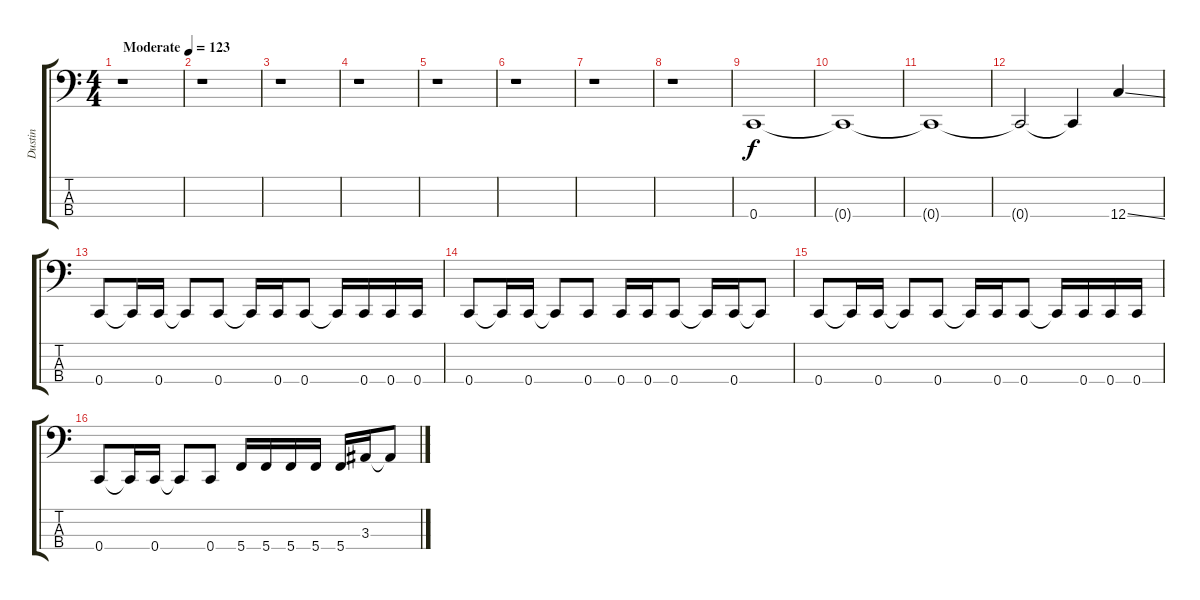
\track ("Dustin" "Dustin") {instrument electricbasspick}
\staff {score tabs}
\tuning (F2 C2 G1 C1) {hide}
\ts (4 4)
\tempo (123 "Moderate")
\clef f4
\ks c
r.1{dy f instrument electricbasspick} |
r.1 |
r.1 |
r.1 |
r.1 |
r.1 |
r.1 |
r.1 |
0.4.1 |
0.4{t}.1 |
0.4{t}.1 |
0.4{t}.2 0.4{t}.4 12.4{ss}.4 |
0.4.8 0.4{t}.16 0.4.16 0.4{t}.8 0.4.8 0.4{t}.16 0.4.16 0.4.8 0.4{t}.16 0.4.16 0.4.16 0.4.16 |
0.4.8 0.4{t}.16 0.4.16 0.4{t}.8 0.4.8 0.4.16 0.4.16 0.4.8 0.4{t}.16 0.4.16 0.4{t}.8 |
0.4.8 0.4{t}.16 0.4.16 0.4{t}.8 0.4.8 0.4{t}.16 0.4.16 0.4.8 0.4{t}.16 0.4.16 0.4.16 0.4.16 |
0.4.8 0.4{t}.16 0.4.16 0.4{t}.8 0.4.8 5.4.16 5.4.16 5.4.16 5.4.16 5.4.16 3.3.16 3.3{t}.8
